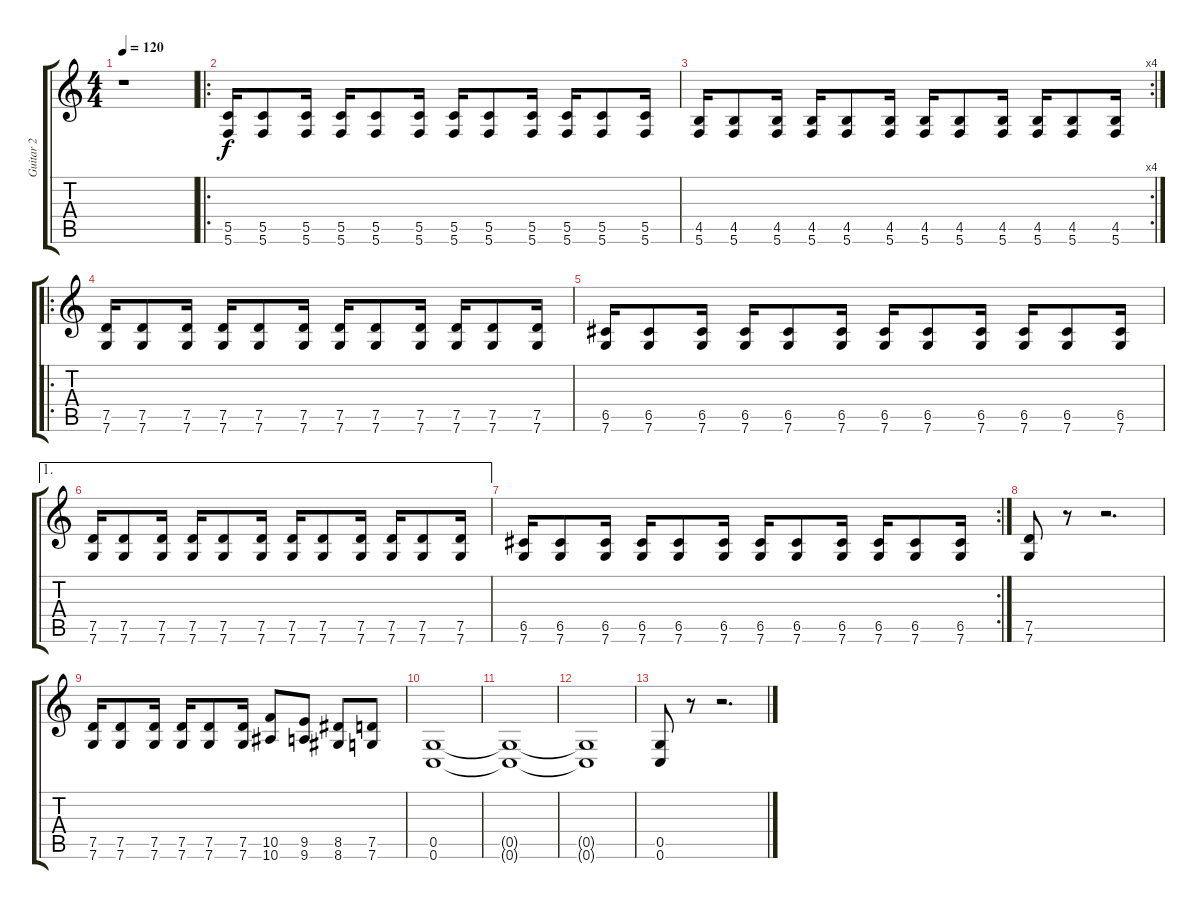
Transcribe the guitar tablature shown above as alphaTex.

\track ("Guitar 2" "Guitar 2") {instrument distortionguitar}
\staff {score tabs}
\tuning (D4 A3 F3 C3 G2 C2) {hide}
\ts (4 4)
\tempo 120
\clef g2
\ks c
r.1{dy f} |
\ro
(5.5 5.6).16 (5.5 5.6).8 (5.5 5.6).16 (5.5 5.6).16 (5.5 5.6).8 (5.5 5.6).16 (5.5 5.6).16 (5.5 5.6).8 (5.5 5.6).16 (5.5 5.6).16 (5.5 5.6).8 (5.5 5.6).16 |
\rc 4
(4.5 5.6).16 (4.5 5.6).8 (4.5 5.6).16 (4.5 5.6).16 (4.5 5.6).8 (4.5 5.6).16 (4.5 5.6).16 (4.5 5.6).8 (4.5 5.6).16 (4.5 5.6).16 (4.5 5.6).8 (4.5 5.6).16 |
\ro
(7.5 7.6).16 (7.5 7.6).8 (7.5 7.6).16 (7.5 7.6).16 (7.5 7.6).8 (7.5 7.6).16 (7.5 7.6).16 (7.5 7.6).8 (7.5 7.6).16 (7.5 7.6).16 (7.5 7.6).8 (7.5 7.6).16 |
(6.5 7.6).16 (6.5 7.6).8 (6.5 7.6).16 (6.5 7.6).16 (6.5 7.6).8 (6.5 7.6).16 (6.5 7.6).16 (6.5 7.6).8 (6.5 7.6).16 (6.5 7.6).16 (6.5 7.6).8 (6.5 7.6).16 |
\ae 1
(7.5 7.6).16 (7.5 7.6).8 (7.5 7.6).16 (7.5 7.6).16 (7.5 7.6).8 (7.5 7.6).16 (7.5 7.6).16 (7.5 7.6).8 (7.5 7.6).16 (7.5 7.6).16 (7.5 7.6).8 (7.5 7.6).16 |
\rc 2
(6.5 7.6).16 (6.5 7.6).8 (6.5 7.6).16 (6.5 7.6).16 (6.5 7.6).8 (6.5 7.6).16 (6.5 7.6).16 (6.5 7.6).8 (6.5 7.6).16 (6.5 7.6).16 (6.5 7.6).8 (6.5 7.6).16 |
(7.5 7.6).8 r.8 r.2{d} |
(7.5 7.6).16 (7.5 7.6).8 (7.5 7.6).16 (7.5 7.6).16 (7.5 7.6).8 (7.5 7.6).16 (10.5 10.6).8 (9.5 9.6).8 (8.5 8.6).8 (7.5 7.6).8 |
(0.5 0.6).1 |
(0.5{t} 0.6{t}).1 |
(0.5{t} 0.6{t}).1 |
(0.5 0.6).8 r.8 r.2{d}
